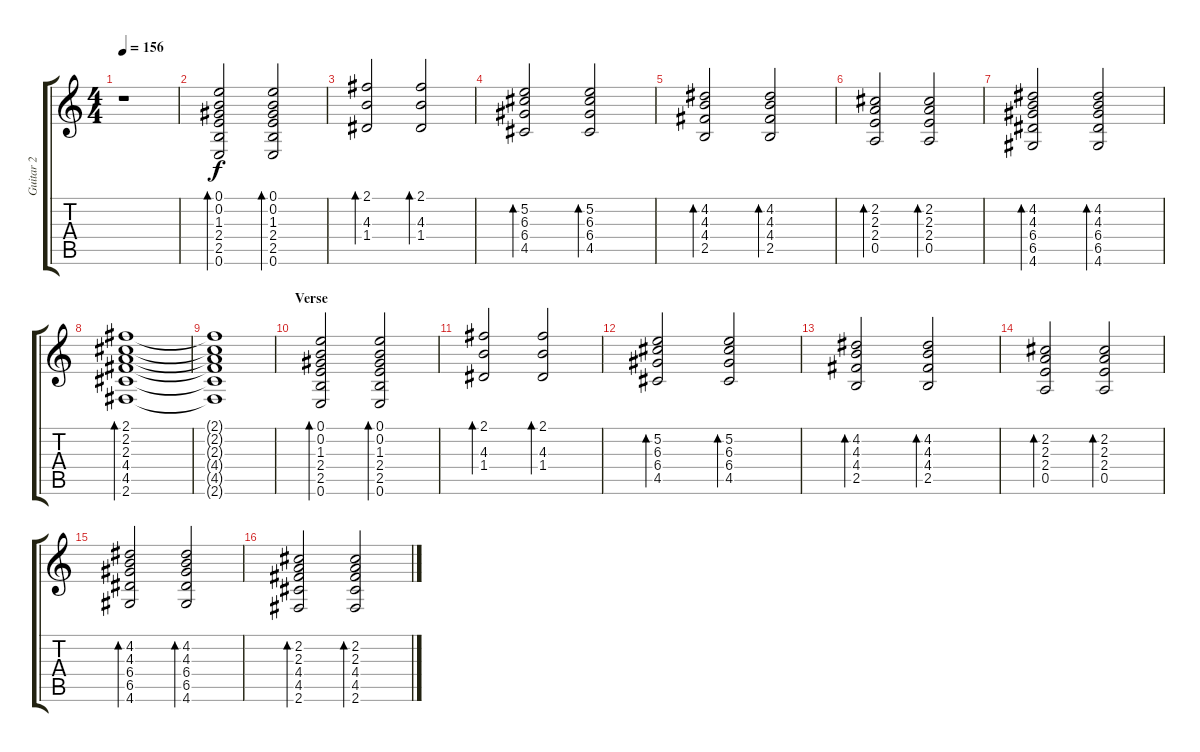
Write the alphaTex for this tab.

\track ("Guitar 2" "Guitar 2") {instrument acousticguitarnylon}
\staff {score tabs}
\tuning (E4 B3 G3 D3 A2 E2) {hide}
\ts (4 4)
\tempo 156
\clef g2
\ks c
r.1{dy f instrument acousticguitarnylon} |
(0.1 0.2 1.3 2.4 2.5 0.6).2{bd 60} (0.1 0.2 1.3 2.4 2.5 0.6).2{bd 60} |
(2.1 4.3 1.4).2{bd 60} (2.1 4.3 1.4).2{bd 60} |
(5.2 6.3 6.4 4.5).2{bd 60} (5.2 6.3 6.4 4.5).2{bd 60} |
(4.2 4.3 4.4 2.5).2{bd 60} (4.2 4.3 4.4 2.5).2{bd 60} |
(2.2 2.3 2.4 0.5).2{bd 60} (2.2 2.3 2.4 0.5).2{bd 60} |
(4.2 4.3 6.4 6.5 4.6).2{bd 60} (4.2 4.3 6.4 6.5 4.6).2{bd 60} |
(2.1 2.2 2.3 4.4 4.5 2.6).1{bd 60} |
(2.1{t} 2.2{t} 2.3{t} 4.4{t} 4.5{t} 2.6{t}).1 |
\section ("" "Verse")
(0.1 0.2 1.3 2.4 2.5 0.6).2{bd 60} (0.1 0.2 1.3 2.4 2.5 0.6).2{bd 60} |
(2.1 4.3 1.4).2{bd 60} (2.1 4.3 1.4).2{bd 60} |
(5.2 6.3 6.4 4.5).2{bd 60} (5.2 6.3 6.4 4.5).2{bd 60} |
(4.2 4.3 4.4 2.5).2{bd 60} (4.2 4.3 4.4 2.5).2{bd 60} |
(2.2 2.3 2.4 0.5).2{bd 60} (2.2 2.3 2.4 0.5).2{bd 60} |
(4.2 4.3 6.4 6.5 4.6).2{bd 60} (4.2 4.3 6.4 6.5 4.6).2{bd 60} |
(2.2 2.3 4.4 4.5 2.6).2{bd 60} (2.2 2.3 4.4 4.5 2.6).2{bd 60}
